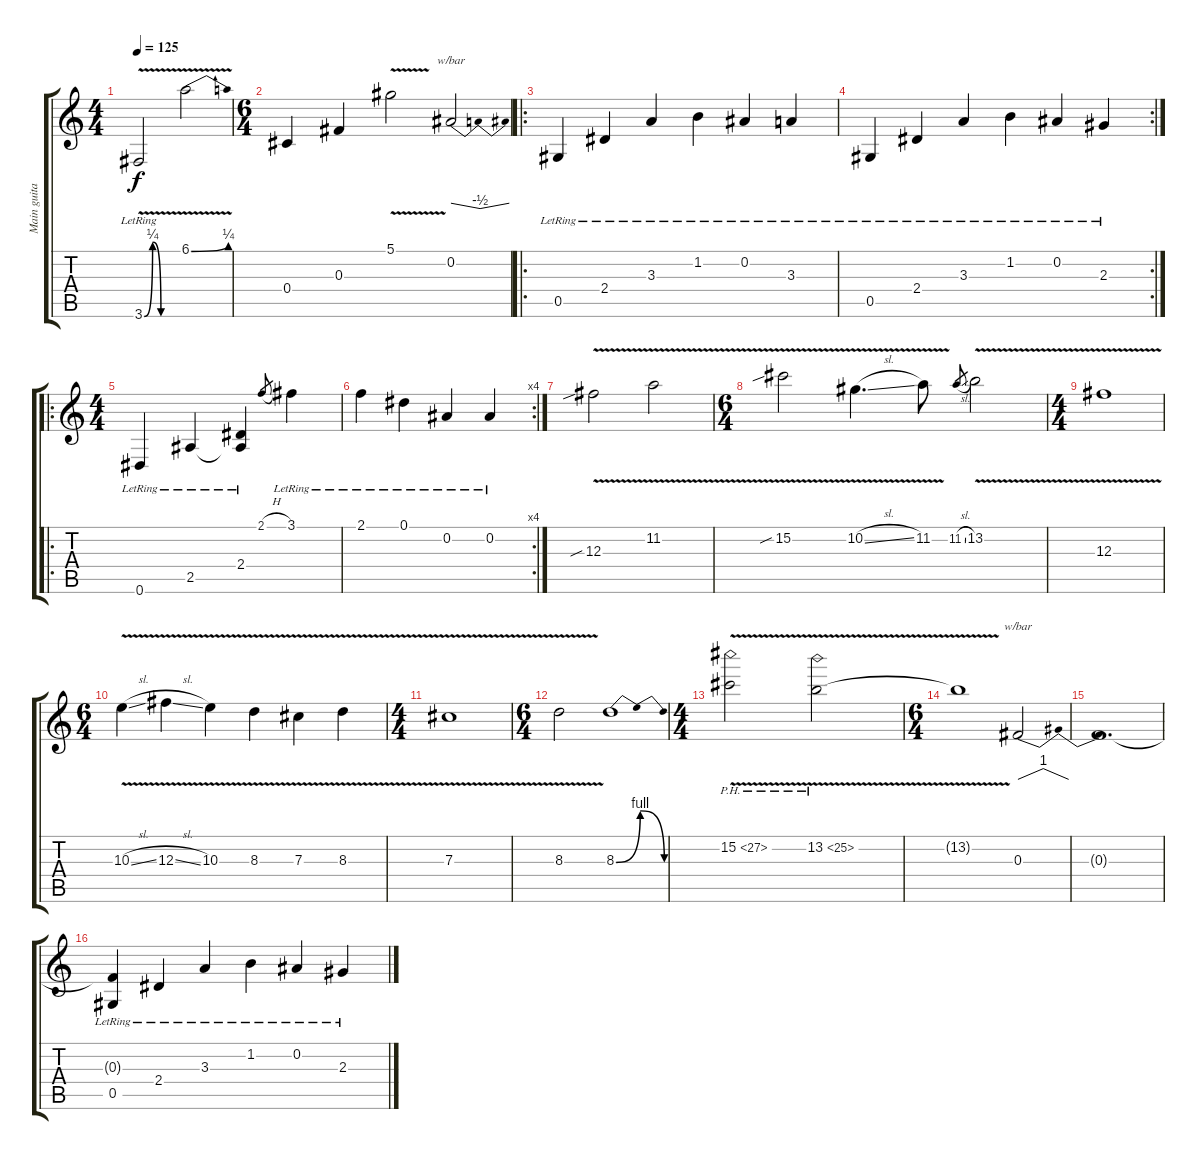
\track ("Main guitar" "Main guita") {instrument distortionguitar}
\staff {score tabs}
\tuning (Eb4 Bb3 Gb3 Db3 Ab2 Eb2) {hide}
\ts (4 4)
\tempo 125
\clef g2
\ks c
3.6{be (custom 0 0 15 1 30 0 60 0) v lr}.2{dy f} 6.1{be (bend 0 0 60 1) v}.2 |
\ts (6 4)
0.4.4 0.3.4 5.1{v}.2 0.2.2{tbe (dip default 0 0 30 -2 60 0)} |
\ro
0.5{lr}.4 2.4{lr}.4 3.3{lr}.4 1.2{lr}.4 0.2{lr}.4 3.3{lr}.4 |
\rc 2
0.5{lr}.4 2.4{lr}.4 3.3{lr}.4 1.2{lr}.4 0.2{lr}.4 2.3{lr}.4 |
\ro
\ts (4 4)
0.6{lr}.4 2.5{lr}.4 (2.4{lr} 2.5{t}).4 2.1{h}.8{gr} 3.1{lr}.4 |
\rc 4
2.1{lr}.4 0.1{lr}.4 0.2{lr}.4 0.2{lr}.4 |
12.3{v sib}.2 11.2{v}.2 |
\ts (6 4)
15.2{v sib}.2 10.2{v sl}.4{d} 11.2{v}.8 11.2{sl}.8{gr} 13.2{v}.2 |
\ts (4 4)
12.3{v}.1 |
\ts (6 4)
10.3{v sl}.4 12.3{v sl}.4 10.3{v}.4 8.3{v}.4 7.3{v}.4 8.3{v}.4 |
\ts (4 4)
7.3{v}.1 |
\ts (6 4)
8.3{v}.2 8.3{be (bendrelease 0 0 40 4 40 4 60 0)}.1 |
\ts (4 4)
15.2{ph 12 v}.2 13.2{ph 12 v}.2 |
\ts (6 4)
13.2{t}.1 0.3.2{tbe (dip default 0 0 44 4 60 0)} |
0.3{t}.1{d} |
(0.3{t} 0.5{lr}).4 2.4{lr}.4 3.3{lr}.4 1.2{lr}.4 0.2{lr}.4 2.3{lr}.4
